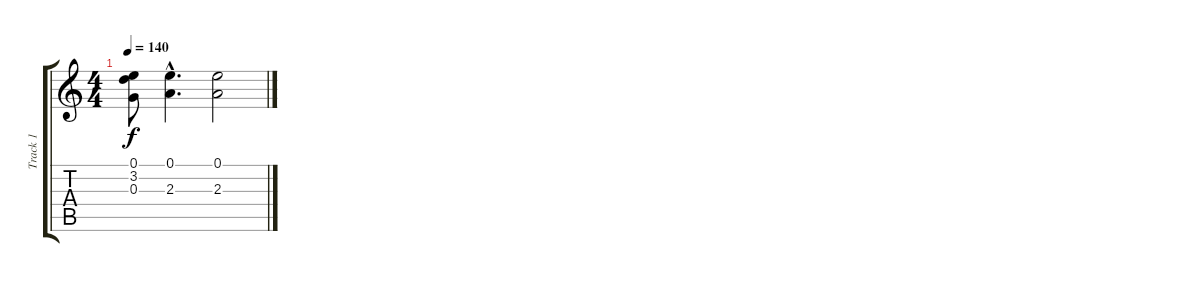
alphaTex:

\track ("Track 1" "Track 1") {instrument acousticguitarsteel}
\staff {score tabs}
\tuning (E4 B3 G3 D3 A2 E2) {hide}
\ts (4 4)
\tempo 140
\clef g2
\ks c
(0.1{t} 3.2{t} 0.3{t}).8{dy f} (0.1{hac} 2.3{hac}).4{d} (0.1 2.3).2
